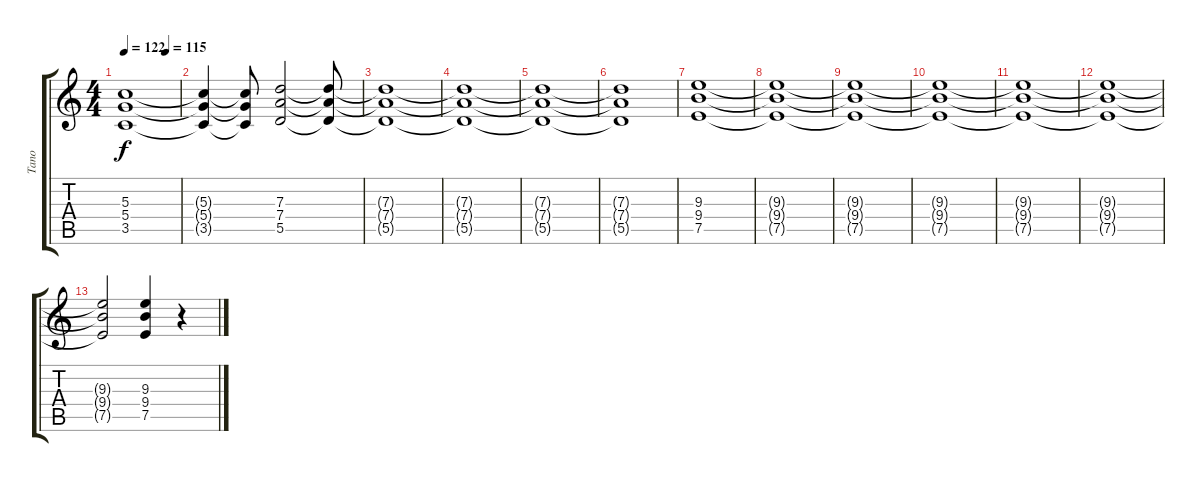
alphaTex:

\track ("Tano" "Tano") {instrument overdrivenguitar}
\staff {score tabs}
\tuning (E4 B3 G3 D3 A2 E2) {hide}
\ts (4 4)
\tempo 122
\tempo (115 0.75)
\clef g2
\ks c
(5.3{t} 5.4{t} 3.5{t}).1{dy f} |
(5.3{t} 5.4{t} 3.5{t}).4 (5.3{t} 5.4{t} 3.5{t}).8 (7.3 7.4 5.5).2 (7.3{t} 7.4{t} 5.5{t}).8 |
(7.3{t} 7.4{t} 5.5{t}).1 |
(7.3{t} 7.4{t} 5.5{t}).1 |
(7.3{t} 7.4{t} 5.5{t}).1 |
(7.3{t} 7.4{t} 5.5{t}).1 |
(9.3 9.4 7.5).1 |
(9.3{t} 9.4{t} 7.5{t}).1 |
(9.3{t} 9.4{t} 7.5{t}).1 |
(9.3{t} 9.4{t} 7.5{t}).1 |
(9.3{t} 9.4{t} 7.5{t}).1 |
(9.3{t} 9.4{t} 7.5{t}).1 |
(9.3{t} 9.4{t} 7.5{t}).2 (9.3 9.4 7.5).4 r.4
